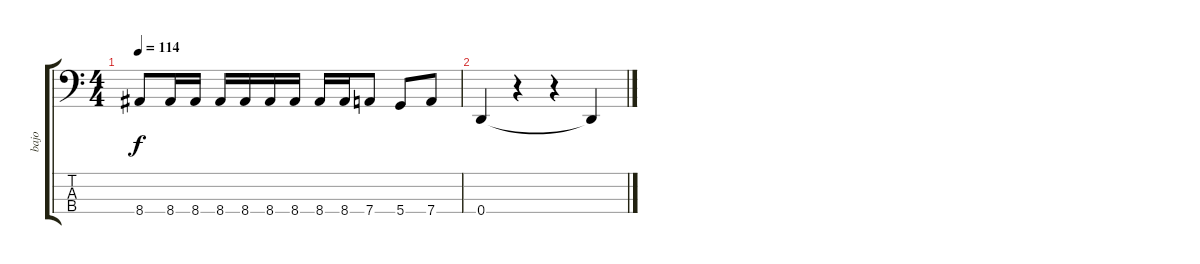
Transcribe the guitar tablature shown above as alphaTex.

\track ("bajo" "bajo") {instrument electricbasspick}
\staff {score tabs}
\tuning (G2 D2 A1 D1) {hide}
\ts (4 4)
\tempo 114
\clef f4
\ks c
8.4.8{dy f} 8.4.16 8.4.16 8.4.16 8.4.16 8.4.16 8.4.16 8.4.16 8.4.16 7.4.8 5.4.8 7.4.8 |
0.4.4 r.4 r.4 0.4{t}.4
